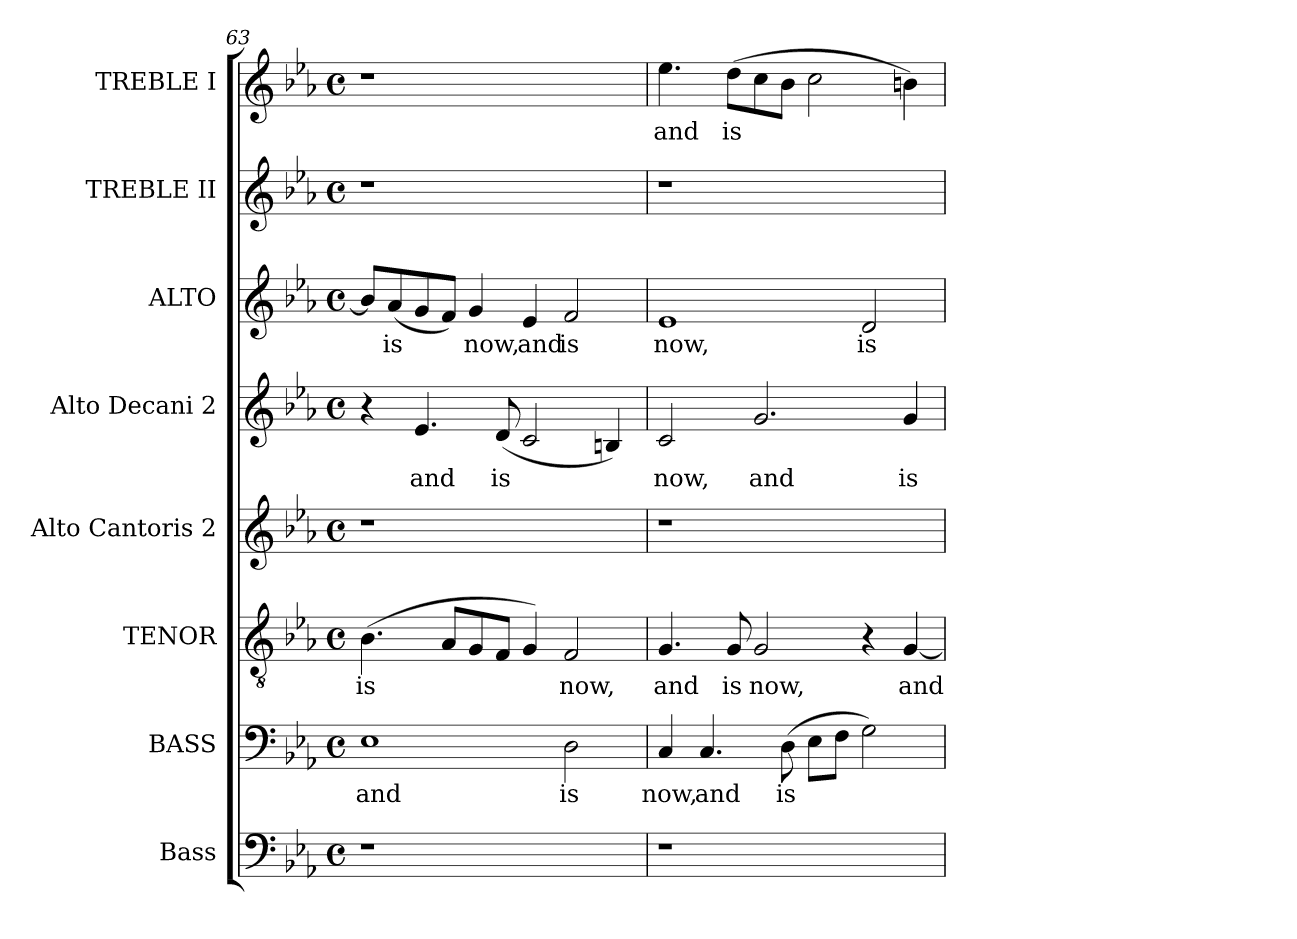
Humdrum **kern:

**kern	**kern	**text	**kern	**text	**kern	**kern	**text	**kern	**text	**kern	**kern	**text
*part8	*part7	*part7	*part6	*part6	*part5	*part4	*part4	*part3	*part3	*part2	*part1	*part1
*staff8	*staff7	*staff7	*staff6	*staff6	*staff5	*staff4	*staff4	*staff3	*staff3	*staff2	*staff1	*staff1
*I"Bass	*I"BASS	*	*I"TENOR	*	*I"Alto Cantoris 2	*I"Alto Decani 2	*	*I"ALTO	*	*I"TREBLE II	*I"TREBLE I	*
*I'B.	*I'B.	*	*I'T.	*	*I'A.Can.2	*I'A.Dec.2	*	*	*	*	*	*
*clefF4	*clefF4	*	*clefGv2	*	*clefG2	*clefG2	*	*clefG2	*	*clefG2	*clefG2	*
*	*	*	*ITrd7c12	*	*	*	*	*	*	*	*	*
*k[b-e-a-]	*k[b-e-a-]	*	*k[b-e-a-]	*	*k[b-e-a-]	*k[b-e-a-]	*	*k[b-e-a-]	*	*k[b-e-a-]	*k[b-e-a-]	*
*E-:	*E-:	*	*E-:	*	*E-:	*E-:	*	*E-:	*	*E-:	*E-:	*
*M4/4	*M4/4	*	*M4/4	*	*M4/4	*M4/4	*	*M4/4	*	*M4/4	*M4/4	*
*met(c)	*met(c)	*	*met(c)	*	*met(c)	*met(c)	*	*met(c)	*	*met(c)	*met(c)	*
=63	=63	=63	=63	=63	=63	=63	=63	=63	=63	=63	=63	=63
!LO:N:vis=1	!	!	!	!	!	!	!	!	!	!	!	!
!	!	!LO:LY:b:color=#000000	!	!	!	!	!	!	!	!	!	!
!	!	!	!	!LO:LY:b:color=#000000	!LO:N:vis=1	!	!	!	!	!LO:N:vis=1	!LO:N:vis=1	!
1r	1E-i	and	(4.BB-i\	is	1r	4r	.	8b-i/L]	.	1r	1r	.
!	!	!	!	!	!	!	!	!	!LO:LY:b:color=#000000	!	!	!
.	.	.	.	.	.	.	.	(8a-i/	is	.	.	.
!	!	!	!	!	!	!	!LO:LY:b:color=#000000	!	!	!	!	!
.	.	.	.	.	.	4.e-i/	and	8gi/	.	.	.	.
.	.	.	8AA-i/L	.	.	.	.	8fi/J)	.	.	.	.
!	!	!	!	!	!	!	!	!	!LO:LY:b:color=#000000	!	!	!
.	.	.	8GGi/	.	.	.	.	4gi/	now,	.	.	.
!	!	!	!	!	!	!	!LO:LY:b:color=#000000	!	!	!	!	!
.	.	.	8FFi/J	.	.	(8di/	is	.	.	.	.	.
!	!	!	!	!	!	!	!	!	!LO:LY:b:color=#000000	!	!	!
.	.	.	4GGi/)	.	.	2ci/	.	4e-i/	and	.	.	.
!	!	!LO:LY:b:color=#000000	!	!	!	!	!	!	!	!	!	!
!	!	!	!	!LO:LY:b:color=#000000	!	!	!	!	!	!	!	!
!	!	!	!	!	!	!	!	!	!LO:LY:b:color=#000000	!	!	!
2ryy	2Di\	is	2FFi/	now,	2ryy	.	.	2fi/	is	2ryy	2ryy	.
.	.	.	.	.	.	4Bni/)	.	.	.	.	.	.
!!LO:LB:g=z
=64	=64	=64	=64	=64	=64	=64	=64	=64	=64	=64	=64	=64
!LO:N:vis=1	!	!	!	!	!	!	!	!	!	!	!	!
!	!	!LO:LY:b:color=#000000	!	!	!	!	!	!	!	!	!	!
!	!	!	!	!LO:LY:b:color=#000000	!LO:N:vis=1	!	!	!	!	!	!	!
!	!	!	!	!	!	!	!LO:LY:b:color=#000000	!	!	!	!	!
!	!	!	!	!	!	!	!	!	!LO:LY:b:color=#000000	!LO:N:vis=1	!	!
!	!	!	!	!	!	!	!	!	!	!	!	!LO:LY:b:color=#000000
1r	4Ci/	now,	4.GGi/	and	1r	2ci/	now,	1e-i	now,	1r	4.ee-i\	and
!	!	!LO:LY:b:color=#000000	!	!	!	!	!	!	!	!	!	!
.	4.Ci/	and	.	.	.	.	.	.	.	.	.	.
!	!	!	!	!LO:LY:b:color=#000000	!	!	!	!	!	!	!	!
!	!	!	!	!	!	!	!	!	!	!	!	!LO:LY:b:color=#000000
.	.	.	8GGi/	is	.	.	.	.	.	.	(8ddi\L	is
!	!	!	!	!LO:LY:b:color=#000000	!	!	!	!	!	!	!	!
!	!	!	!	!	!	!	!LO:LY:b:color=#000000	!	!	!	!	!
.	.	.	2GGi/	now,	.	2.gi/	and	.	.	.	8cci\	.
!	!	!LO:LY:b:color=#000000	!	!	!	!	!	!	!	!	!	!
.	(8Di\	is	.	.	.	.	.	.	.	.	8b-i\J	.
.	8E-i\L	.	.	.	.	.	.	.	.	.	2cci\	.
.	8Fi\J	.	.	.	.	.	.	.	.	.	.	.
!	!	!	!	!	!	!	!	!	!LO:LY:b:color=#000000	!	!	!
2ryy	2Gi\)	.	4r	.	2ryy	.	.	2di/	is	2ryy	.	.
!	!	!	!	!LO:LY:b:color=#000000	!	!	!	!	!	!	!	!
!	!	!	!	!	!	!	!LO:LY:b:color=#000000	!	!	!	!	!
.	.	.	[4GGi/	and	.	4gi/	is	.	.	.	4bni\)	.
=	=	=	=	=	=	=	=	=	=	=	=	=
*-	*-	*-	*-	*-	*-	*-	*-	*-	*-	*-	*-	*-
